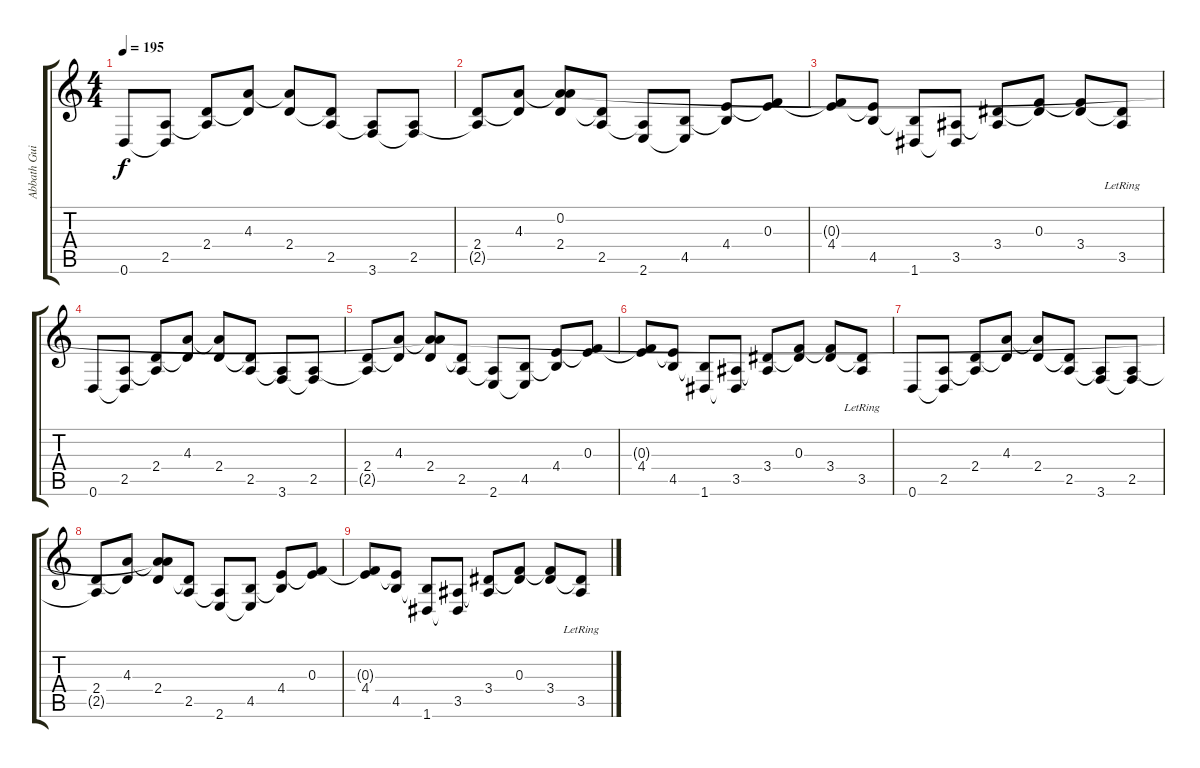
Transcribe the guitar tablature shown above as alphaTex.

\track ("Abbath Guitar 2" "Abbath Gui") {instrument distortionguitar}
\staff {score tabs}
\tuning (D4 A3 F3 C3 G2 D2) {hide}
\ts (4 4)
\tempo 195
\clef g2
\ks c
0.6.8{dy f} (2.5 0.6{t}).8 (2.4 2.5{t}).8 (4.3 2.4{t}).8 (4.3{t} 2.4).8 (2.4{t} 2.5).8 (2.5{t} 3.6).8 (2.5 3.6{t}).8 |
(2.4 2.5{t}).8 (4.3 2.4{t}).8 (0.2{t} 4.3{t} 2.4).8 (2.4{t} 2.5).8 (2.5{t} 2.6).8 (4.5 2.6{t}).8 (4.4 4.5{t}).8 (0.3 4.4{t}).8 |
(0.3{t} 4.4).8 (4.4{t} 4.5).8 (4.5{t} 1.6).8 (3.5 1.6{t}).8 (3.4 3.5{t}).8 (0.3 3.4{t}).8 (0.3{t} 3.4).8 (3.4{t} 3.5{lr}).8 |
0.6.8{volume 14} (2.5 0.6{t}).8 (2.4 2.5{t}).8 (4.3 2.4{t}).8 (4.3{t} 2.4).8 (2.4{t} 2.5).8 (2.5{t} 3.6).8 (2.5 3.6{t}).8 |
(2.4 2.5{t}).8 (4.3 2.4{t}).8 (0.2{t} 4.3{t} 2.4).8 (2.4{t} 2.5).8 (2.5{t} 2.6).8 (4.5 2.6{t}).8 (4.4 4.5{t}).8 (0.3 4.4{t}).8 |
(0.3{t} 4.4).8{volume 7} (4.4{t} 4.5).8 (4.5{t} 1.6).8 (3.5 1.6{t}).8 (3.4 3.5{t}).8 (0.3 3.4{t}).8 (0.3{t} 3.4).8 (3.4{t} 3.5{lr}).8 |
0.6.8 (2.5 0.6{t}).8 (2.4 2.5{t}).8 (4.3 2.4{t}).8 (4.3{t} 2.4).8 (2.4{t} 2.5).8 (2.5{t} 3.6).8 (2.5 3.6{t}).8{volume 5} |
(2.4 2.5{t}).8 (4.3 2.4{t}).8 (0.2{t} 4.3{t} 2.4).8 (2.4{t} 2.5).8 (2.5{t} 2.6).8 (4.5 2.6{t}).8 (4.4 4.5{t}).8 (0.3 4.4{t}).8 |
(0.3{t} 4.4).8 (4.4{t} 4.5).8 (4.5{t} 1.6).8 (3.5 1.6{t}).8 (3.4 3.5{t}).8 (0.3 3.4{t}).8 (0.3{t} 3.4).8 (3.4{t} 3.5{lr}).8
